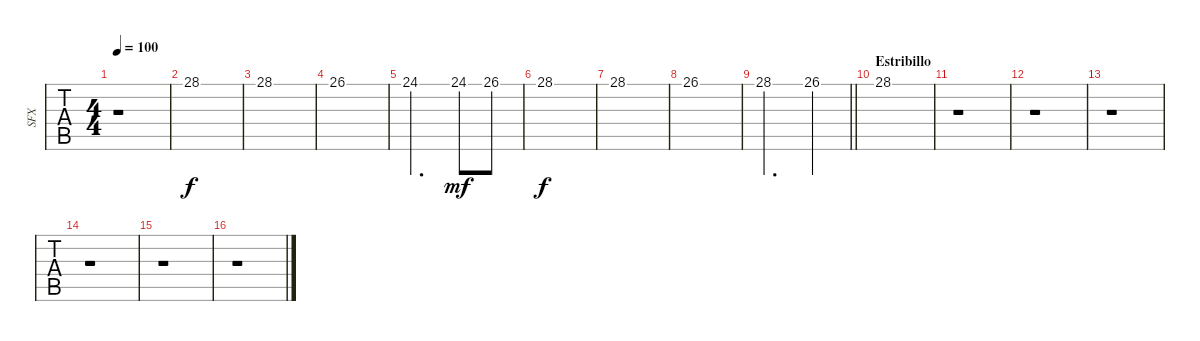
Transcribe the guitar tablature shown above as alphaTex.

\track ("SFX" "SFX") {instrument fx3crystal}
\staff {tabs}
\tuning (E4 B3 G3 D3 A2 E2) {hide}
\ts (4 4)
\tempo 100
\clef g2
\ks g#minor
r.1{dy f} |
28.1.1 |
28.1.1 |
26.1.1 |
24.1.2{d} 24.1.8{dy mf} 26.1.8 |
28.1.1{dy f} |
28.1.1 |
26.1.1 |
\barLineRight lightlight
28.1.2{d} 26.1.4 |
\section ("" "Estribillo")
\ks bminor
28.1.1 |
r.1 |
r.1 |
r.1 |
r.1 |
r.1 |
r.1
